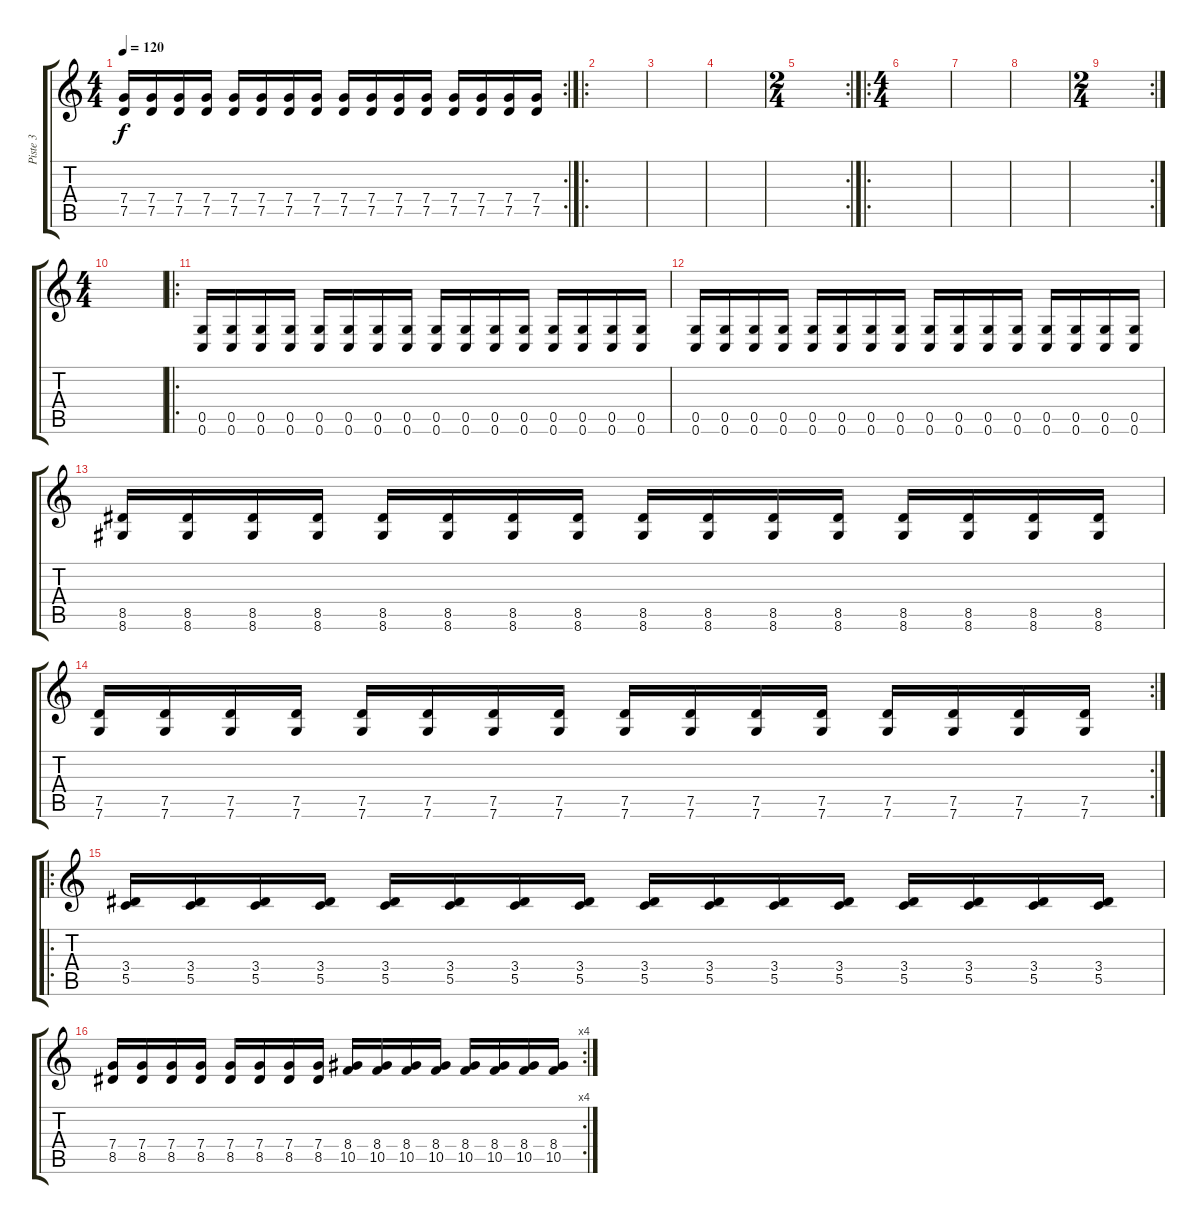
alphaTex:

\track ("Piste 3" "Piste 3") {instrument distortionguitar}
\staff {score tabs}
\tuning (D4 A3 F3 C3 G2 C2) {hide}
\rc 2
\ts (4 4)
\tempo 120
\clef g2
\ks c
(7.4 7.5).16{dy f} (7.4 7.5).16 (7.4 7.5).16 (7.4 7.5).16 (7.4 7.5).16 (7.4 7.5).16 (7.4 7.5).16 (7.4 7.5).16 (7.4 7.5).16 (7.4 7.5).16 (7.4 7.5).16 (7.4 7.5).16 (7.4 7.5).16 (7.4 7.5).16 (7.4 7.5).16 (7.4 7.5).16 |
\ro
|
|
|
\rc 2
\ts (2 4)
|
\ro
\ts (4 4)
|
|
|
\rc 2
\ts (2 4)
|
\ts (4 4)
|
\ro
(0.5 0.6).16 (0.5 0.6).16 (0.5 0.6).16 (0.5 0.6).16 (0.5 0.6).16 (0.5 0.6).16 (0.5 0.6).16 (0.5 0.6).16 (0.5 0.6).16 (0.5 0.6).16 (0.5 0.6).16 (0.5 0.6).16 (0.5 0.6).16 (0.5 0.6).16 (0.5 0.6).16 (0.5 0.6).16 |
(0.5 0.6).16 (0.5 0.6).16 (0.5 0.6).16 (0.5 0.6).16 (0.5 0.6).16 (0.5 0.6).16 (0.5 0.6).16 (0.5 0.6).16 (0.5 0.6).16 (0.5 0.6).16 (0.5 0.6).16 (0.5 0.6).16 (0.5 0.6).16 (0.5 0.6).16 (0.5 0.6).16 (0.5 0.6).16 |
(8.5 8.6).16 (8.5 8.6).16 (8.5 8.6).16 (8.5 8.6).16 (8.5 8.6).16 (8.5 8.6).16 (8.5 8.6).16 (8.5 8.6).16 (8.5 8.6).16 (8.5 8.6).16 (8.5 8.6).16 (8.5 8.6).16 (8.5 8.6).16 (8.5 8.6).16 (8.5 8.6).16 (8.5 8.6).16 |
\rc 2
(7.5 7.6).16 (7.5 7.6).16 (7.5 7.6).16 (7.5 7.6).16 (7.5 7.6).16 (7.5 7.6).16 (7.5 7.6).16 (7.5 7.6).16 (7.5 7.6).16 (7.5 7.6).16 (7.5 7.6).16 (7.5 7.6).16 (7.5 7.6).16 (7.5 7.6).16 (7.5 7.6).16 (7.5 7.6).16 |
\ro
(3.4 5.5).16 (3.4 5.5).16 (3.4 5.5).16 (3.4 5.5).16 (3.4 5.5).16 (3.4 5.5).16 (3.4 5.5).16 (3.4 5.5).16 (3.4 5.5).16 (3.4 5.5).16 (3.4 5.5).16 (3.4 5.5).16 (3.4 5.5).16 (3.4 5.5).16 (3.4 5.5).16 (3.4 5.5).16 |
\rc 4
(7.4 8.5).16 (7.4 8.5).16 (7.4 8.5).16 (7.4 8.5).16 (7.4 8.5).16 (7.4 8.5).16 (7.4 8.5).16 (7.4 8.5).16 (8.4 10.5).16 (8.4 10.5).16 (8.4 10.5).16 (8.4 10.5).16 (8.4 10.5).16 (8.4 10.5).16 (8.4 10.5).16 (8.4 10.5).16
